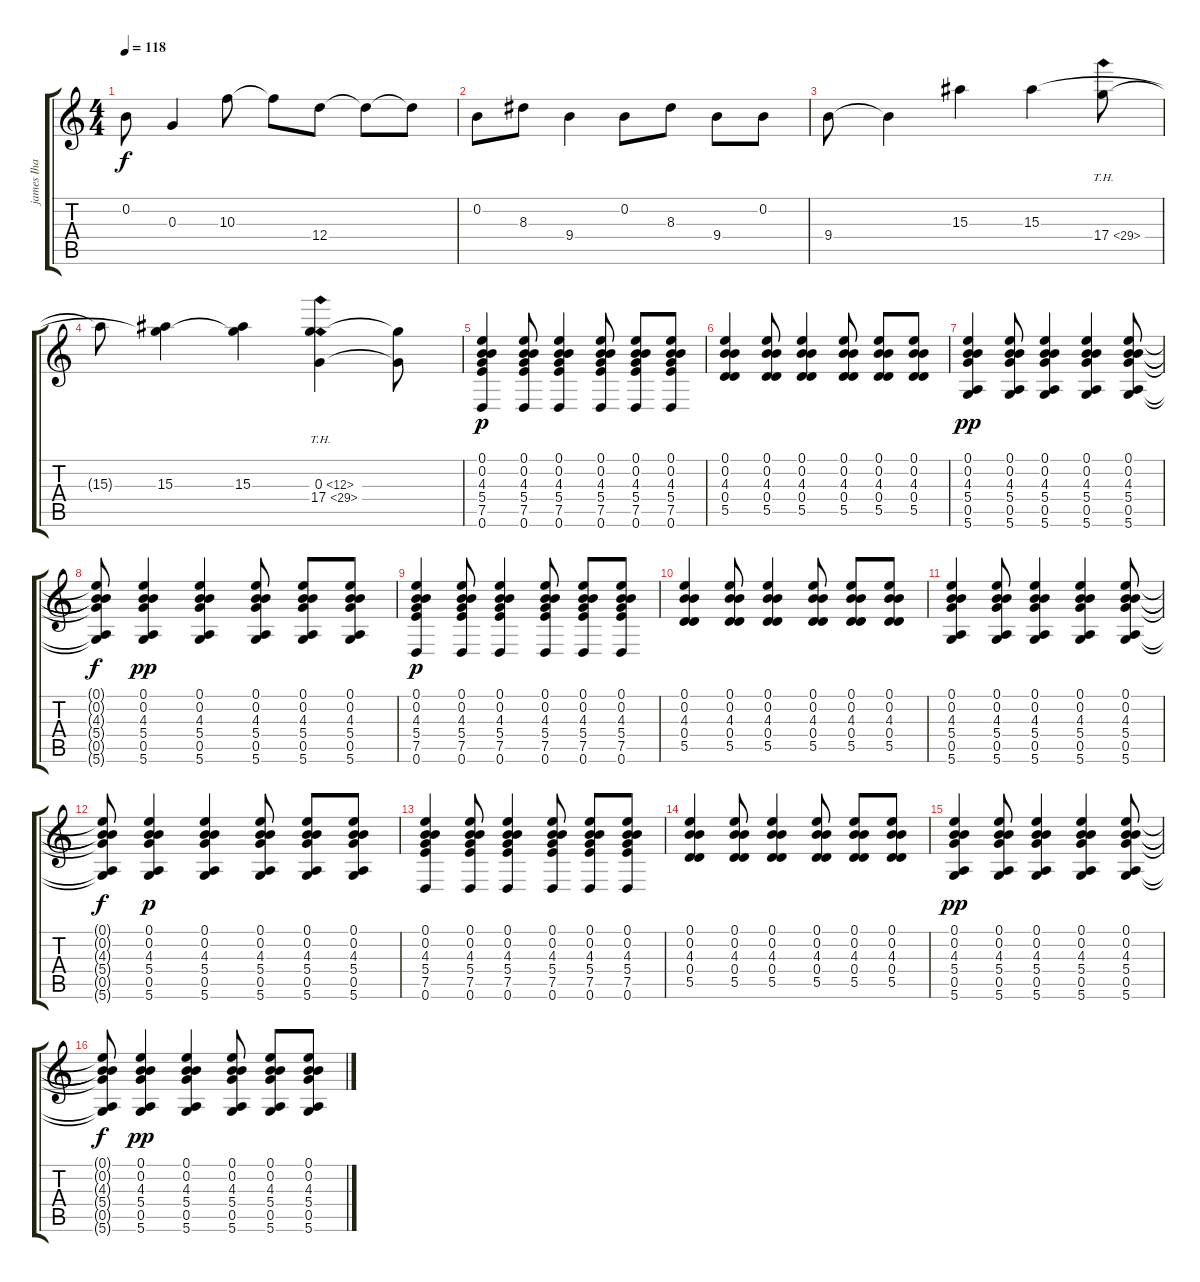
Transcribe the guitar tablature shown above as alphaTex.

\track ("james Iha" "james Iha") {instrument distortionguitar}
\staff {score tabs}
\tuning (E4 B3 G3 D3 A2 D2) {hide}
\ts (4 4)
\tempo 118
\clef g2
\ks c
0.2.8{dy f} 0.3.4 10.3.8 10.3{t}.8 12.4.8 12.4{t}.8 12.4{t}.8 |
0.2.8 8.3.8 9.4.4 0.2.8 8.3.8 9.4.8 0.2.8 |
9.4.8 9.4{t}.4 15.3.4 15.3.4 17.4{th 12}.8 |
15.3{t}.8 (15.3 17.4{t}).4 (15.3 17.4{t}).4 (0.3{th 12} 17.4{th 12}).4 (0.3{t} 17.4{t}).8 |
(0.1 0.2 4.3 5.4 7.5 0.6).4{dy p volume 8} (0.1 0.2 4.3 5.4 7.5 0.6).8 (0.1 0.2 4.3 5.4 7.5 0.6).4 (0.1 0.2 4.3 5.4 7.5 0.6).8 (0.1 0.2 4.3 5.4 7.5 0.6).8 (0.1 0.2 4.3 5.4 7.5 0.6).8 |
(0.1 0.2 4.3 0.4 5.5).4 (0.1 0.2 4.3 0.4 5.5).8 (0.1 0.2 4.3 0.4 5.5).4 (0.1 0.2 4.3 0.4 5.5).8 (0.1 0.2 4.3 0.4 5.5).8 (0.1 0.2 4.3 0.4 5.5).8 |
(0.1 0.2 4.3 5.4 0.5 5.6).4{dy pp} (0.1 0.2 4.3 5.4 0.5 5.6).8 (0.1 0.2 4.3 5.4 0.5 5.6).4 (0.1 0.2 4.3 5.4 0.5 5.6).4 (0.1 0.2 4.3 5.4 0.5 5.6).8 |
(0.1{t} 0.2{t} 4.3{t} 5.4{t} 0.5{t} 5.6{t}).8{dy f} (0.1 0.2 4.3 5.4 0.5 5.6).4{dy pp} (0.1 0.2 4.3 5.4 0.5 5.6).4 (0.1 0.2 4.3 5.4 0.5 5.6).8 (0.1 0.2 4.3 5.4 0.5 5.6).8 (0.1 0.2 4.3 5.4 0.5 5.6).8 |
(0.1 0.2 4.3 5.4 7.5 0.6).4{dy p} (0.1 0.2 4.3 5.4 7.5 0.6).8 (0.1 0.2 4.3 5.4 7.5 0.6).4 (0.1 0.2 4.3 5.4 7.5 0.6).8 (0.1 0.2 4.3 5.4 7.5 0.6).8 (0.1 0.2 4.3 5.4 7.5 0.6).8 |
(0.1 0.2 4.3 0.4 5.5).4 (0.1 0.2 4.3 0.4 5.5).8 (0.1 0.2 4.3 0.4 5.5).4 (0.1 0.2 4.3 0.4 5.5).8 (0.1 0.2 4.3 0.4 5.5).8 (0.1 0.2 4.3 0.4 5.5).8 |
(0.1 0.2 4.3 5.4 0.5 5.6).4 (0.1 0.2 4.3 5.4 0.5 5.6).8 (0.1 0.2 4.3 5.4 0.5 5.6).4 (0.1 0.2 4.3 5.4 0.5 5.6).4 (0.1 0.2 4.3 5.4 0.5 5.6).8 |
(0.1{t} 0.2{t} 4.3{t} 5.4{t} 0.5{t} 5.6{t}).8{dy f} (0.1 0.2 4.3 5.4 0.5 5.6).4{dy p} (0.1 0.2 4.3 5.4 0.5 5.6).4 (0.1 0.2 4.3 5.4 0.5 5.6).8 (0.1 0.2 4.3 5.4 0.5 5.6).8 (0.1 0.2 4.3 5.4 0.5 5.6).8 |
(0.1 0.2 4.3 5.4 7.5 0.6).4 (0.1 0.2 4.3 5.4 7.5 0.6).8 (0.1 0.2 4.3 5.4 7.5 0.6).4 (0.1 0.2 4.3 5.4 7.5 0.6).8 (0.1 0.2 4.3 5.4 7.5 0.6).8 (0.1 0.2 4.3 5.4 7.5 0.6).8 |
(0.1 0.2 4.3 0.4 5.5).4 (0.1 0.2 4.3 0.4 5.5).8 (0.1 0.2 4.3 0.4 5.5).4 (0.1 0.2 4.3 0.4 5.5).8 (0.1 0.2 4.3 0.4 5.5).8 (0.1 0.2 4.3 0.4 5.5).8 |
(0.1 0.2 4.3 5.4 0.5 5.6).4{dy pp} (0.1 0.2 4.3 5.4 0.5 5.6).8 (0.1 0.2 4.3 5.4 0.5 5.6).4 (0.1 0.2 4.3 5.4 0.5 5.6).4 (0.1 0.2 4.3 5.4 0.5 5.6).8 |
(0.1{t} 0.2{t} 4.3{t} 5.4{t} 0.5{t} 5.6{t}).8{dy f} (0.1 0.2 4.3 5.4 0.5 5.6).4{dy pp} (0.1 0.2 4.3 5.4 0.5 5.6).4 (0.1 0.2 4.3 5.4 0.5 5.6).8 (0.1 0.2 4.3 5.4 0.5 5.6).8 (0.1 0.2 4.3 5.4 0.5 5.6).8
